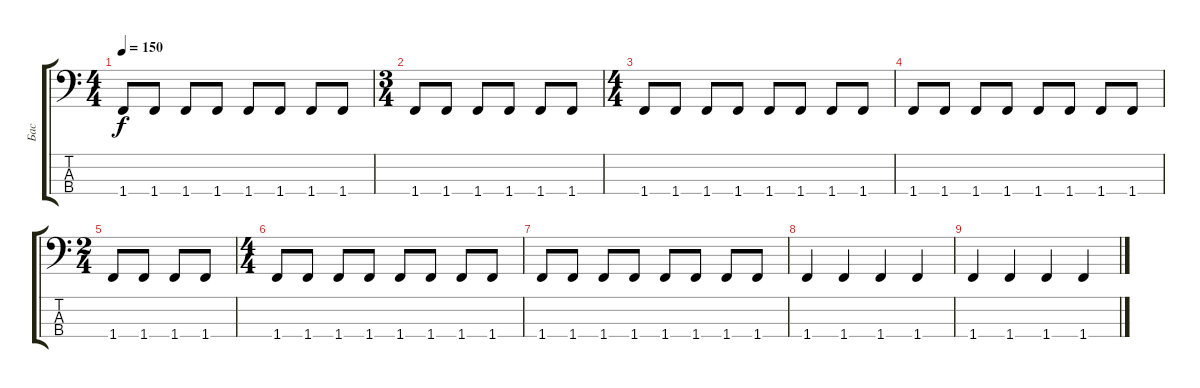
\track ("Бас" "Бас") {instrument electricbassfinger}
\staff {score tabs}
\tuning (G2 D2 A1 E1) {hide}
\ts (4 4)
\tempo 150
\clef f4
\ks c
1.4.8{dy f} 1.4.8 1.4.8 1.4.8 1.4.8 1.4.8 1.4.8 1.4.8 |
\ts (3 4)
1.4.8 1.4.8 1.4.8 1.4.8 1.4.8 1.4.8 |
\ts (4 4)
1.4.8 1.4.8 1.4.8 1.4.8 1.4.8 1.4.8 1.4.8 1.4.8 |
1.4.8 1.4.8 1.4.8 1.4.8 1.4.8 1.4.8 1.4.8 1.4.8 |
\ts (2 4)
1.4.8 1.4.8 1.4.8 1.4.8 |
\ts (4 4)
1.4.8 1.4.8 1.4.8 1.4.8 1.4.8 1.4.8 1.4.8 1.4.8 |
1.4.8 1.4.8 1.4.8 1.4.8 1.4.8 1.4.8 1.4.8 1.4.8 |
1.4.4 1.4.4 1.4.4 1.4.4 |
1.4.4 1.4.4 1.4.4 1.4.4
